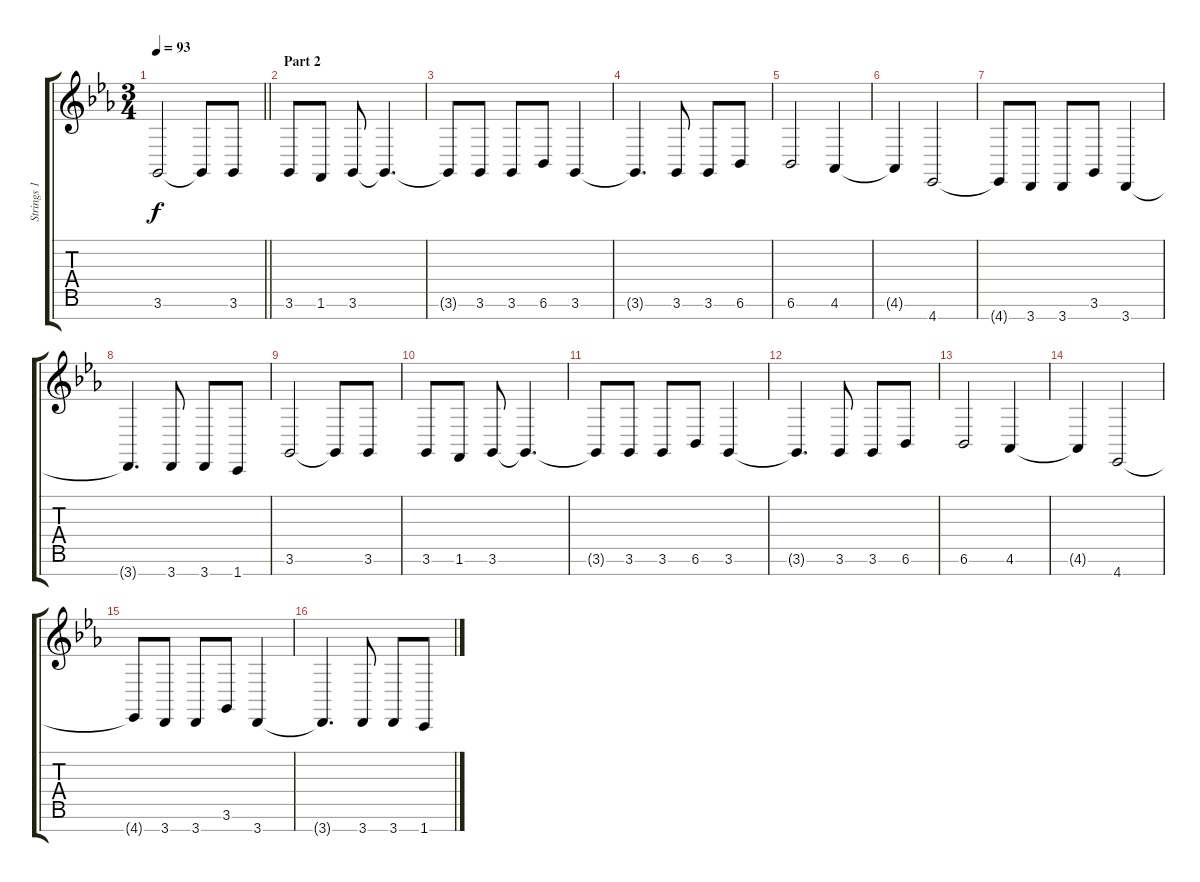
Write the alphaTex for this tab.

\track ("Strings 1" "Strings 1") {instrument synthstrings1}
\staff {score tabs}
\tuning (E4 B3 G3 D3 A2 E2 B1) {hide}
\ts (3 4)
\tempo 93
\clef g2
\barLineRight lightlight
\ks cminor
3.6.2{dy f} 3.6{t}.8 3.6.8 |
\section ("" "Part 2")
3.6.8 1.6.8 3.6.8 3.6{t}.4{d} |
3.6{t}.8 3.6.8 3.6.8 6.6.8 3.6.4 |
3.6{t}.4{d} 3.6.8 3.6.8 6.6.8 |
6.6.2 4.6.4 |
4.6{t}.4 4.7.2 |
4.7{t}.8 3.7.8 3.7.8 3.6.8 3.7.4 |
3.7{t}.4{d} 3.7.8 3.7.8 1.7.8 |
3.6.2 3.6{t}.8 3.6.8 |
3.6.8 1.6.8 3.6.8 3.6{t}.4{d} |
3.6{t}.8 3.6.8 3.6.8 6.6.8 3.6.4 |
3.6{t}.4{d} 3.6.8 3.6.8 6.6.8 |
6.6.2 4.6.4 |
4.6{t}.4 4.7.2 |
4.7{t}.8 3.7.8 3.7.8 3.6.8 3.7.4 |
3.7{t}.4{d} 3.7.8 3.7.8 1.7.8
